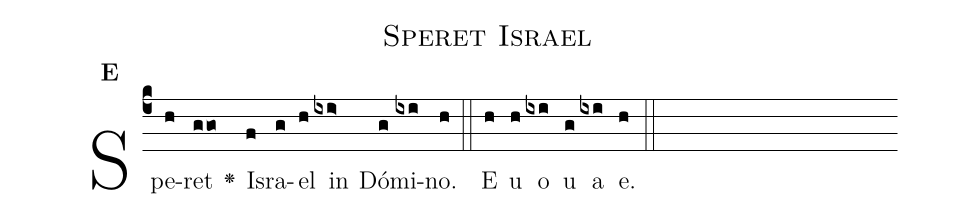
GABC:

name:Speret Israel;
office-part:Antiphona;
mode:E;
%%
initial-style: 1;
name: Speret Israel;
book: Psalterium currens, p. 229;
occasion: Psalterium Hebdomada I Sabbato;
office-part: Officium Lectionis Ant 1;
user-notes: ;
commentary: ;
annotation: E;
centering-scheme: english;
fontsize: 12;
font: OFLSortsMillGoudy;
height: 11;
width: 4.5;
%%
(c4)Spe(h)ret(ggo) <v>\greheightstar</v>() Is(f)ra(g)el(h) in(ixi>) Dó(g)mi(ixi)no.(h) (::)
E(h) u(h) o(ixi) u(g) a(ixi) e.(h) (::)
